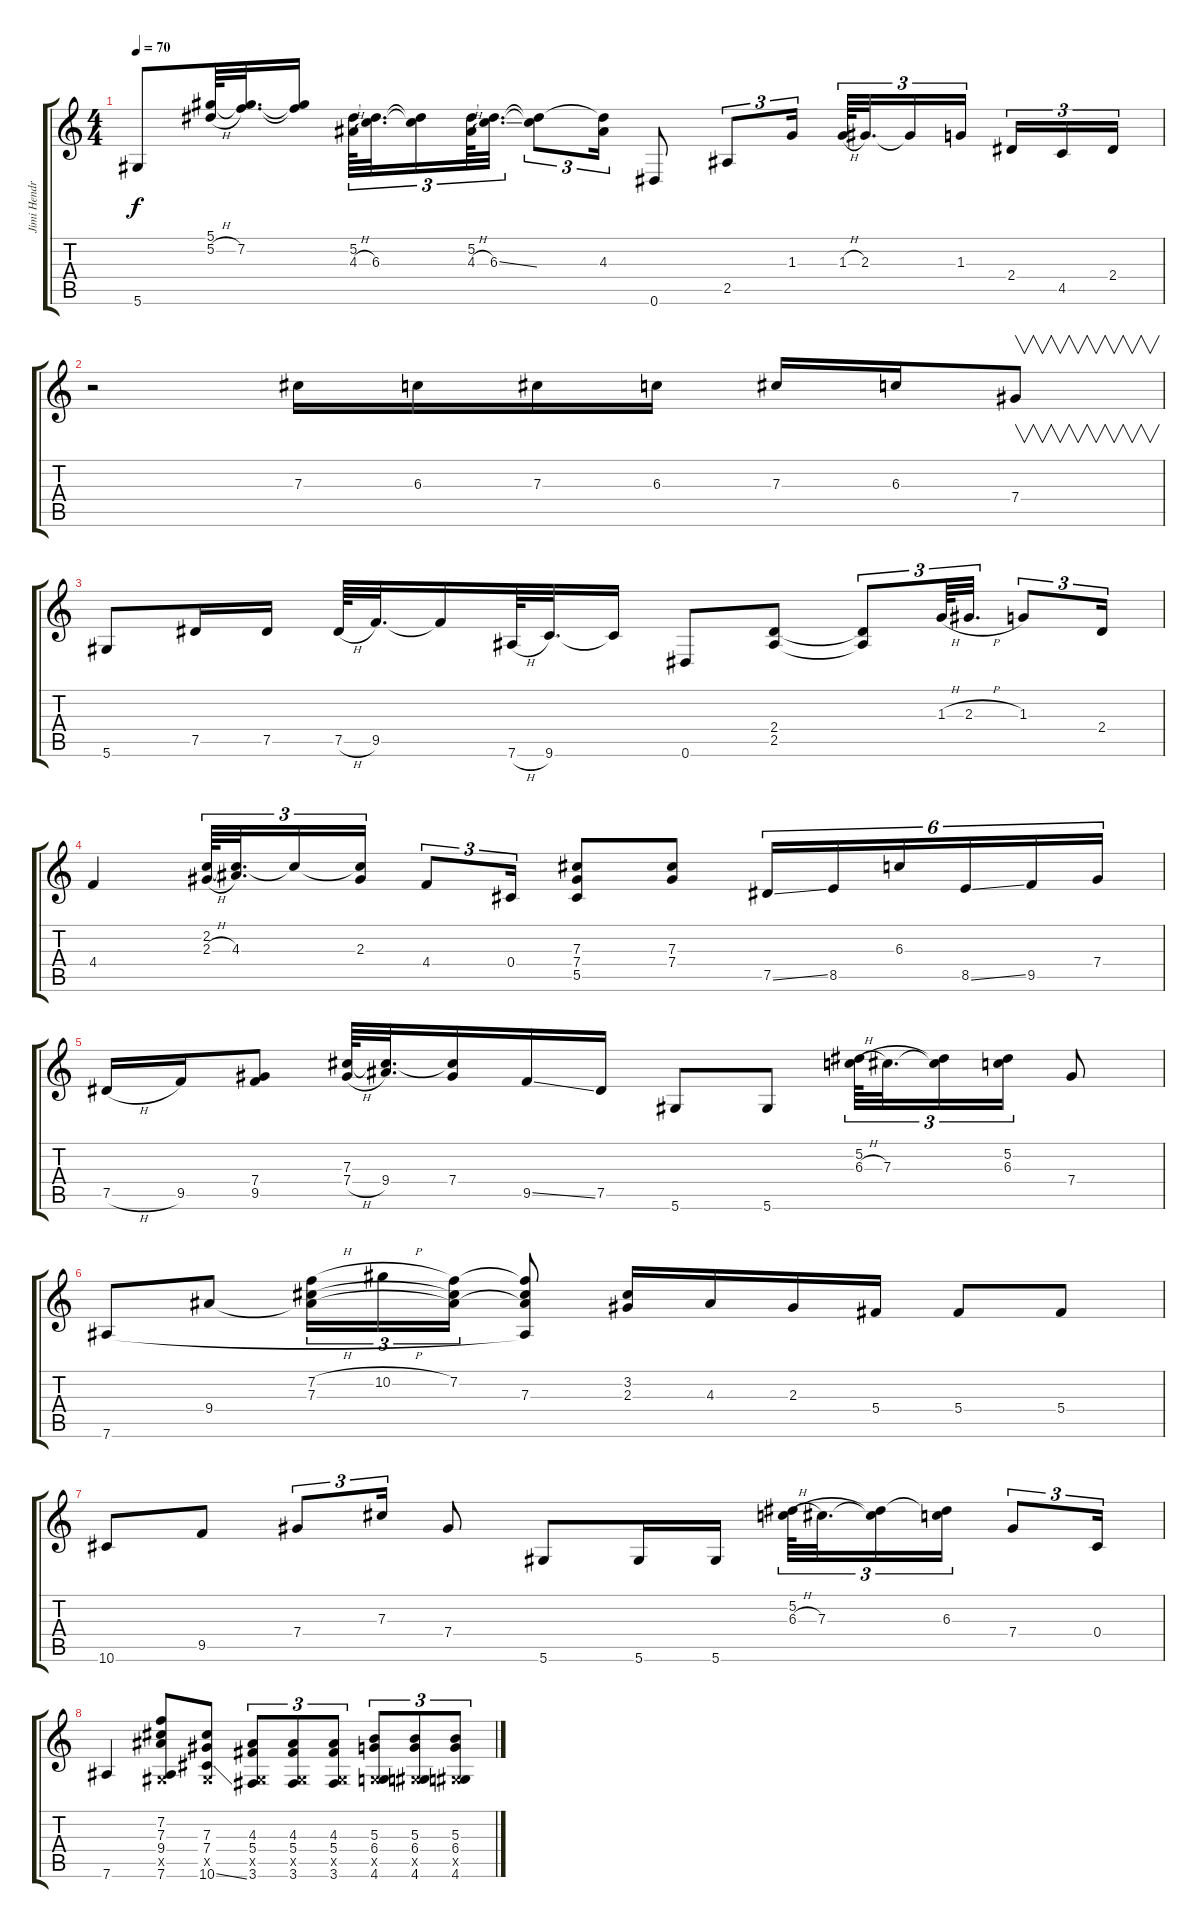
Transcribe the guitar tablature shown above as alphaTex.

\track ("Jimi Hendrix Rhythm" "Jimi Hendr") {instrument acousticguitarnylon}
\staff {score tabs}
\tuning (Eb4 Bb3 Gb3 Db3 Ab2 Eb2) {hide}
\ts (4 4)
\tempo 70
\clef g2
\ks c
5.6.8{dy f} (5.1 5.2{h}).64 (5.1{t} 7.2).32{d} (5.1{t} 7.2{t}).16 (5.2 4.3{h}).64{tu (3 2)} (5.2{t} 6.3).32{d tu (3 2)} (5.2{t} 6.3{t}).16{tu (3 2)} (5.2 4.3{h}).64{tu (3 2)} (5.2{t} 6.3{ss}).32{d tu (3 2)} (5.2{t} 6.3{t}).8{tu (3 2)} (5.2{t} 4.3).16{tu (3 2)} 0.6.8 2.5.8{tu (3 2)} 1.3.16{tu (3 2)} 1.3{h}.64{tu (3 2)} 2.3.32{d tu (3 2)} 2.3{t}.16{tu (3 2)} 1.3.16{tu (3 2)} 2.4.16{tu (3 2)} 4.5.16{tu (3 2)} 2.4.16{tu (3 2)} |
r.2 7.3.16 6.3.16 7.3.16 6.3.16 7.3.16 6.3.16 7.4.8{v} |
5.6.8 7.5.16 7.5.16 7.5{h}.64 9.5.32{d} 9.5{t}.16 7.6{h}.64 9.6.32{d} 9.6{t}.16 0.6.8 (2.4 2.5).8 (2.4{t} 2.5{t}).8{tu (3 2)} 1.3{h}.64{tu (3 2)} 2.3{h}.32{d tu (3 2)} 1.3.8{tu (3 2)} 2.4.16{tu (3 2)} |
4.4.4 (2.2 2.3{h}).64{tu (3 2)} (2.2{t} 4.3).32{d tu (3 2)} 2.2{t}.16{tu (3 2)} (2.2{t} 2.3).16{tu (3 2)} 4.4.8{tu (3 2)} 0.4.16{tu (3 2)} (7.3 7.4 5.5).8 (7.3 7.4).8 7.5{ss}.16{tu (6 4)} 8.5.16{tu (6 4)} 6.3.16{tu (6 4)} 8.5{ss}.16{tu (6 4)} 9.5.16{tu (6 4)} 7.4.16{tu (6 4)} |
7.5{h}.16 9.5.16 (7.4 9.5).8 (7.3 7.4{h}).64 (7.3{t} 9.4).32{d} (7.3{t} 7.4).16 9.5{ss}.16 7.5.16 5.6.8 5.6.8 (5.2 6.3{h}).64{tu (3 2)} 7.3.32{d tu (3 2)} (5.2{t} 7.3{t}).16{tu (3 2)} (5.2 6.3).16{tu (3 2)} 7.4.8 |
7.6.8 9.4.8 (7.2{h} 7.3 9.4{t}).16{tu (3 2)} 10.2{h}.16{tu (3 2)} (7.2 7.3{t} 9.4{t}).16{tu (3 2)} (7.2{t} 7.3 9.4{t} 7.6{t}).8 (3.2 2.3).16 4.3.16 2.3.16 5.4.16 5.4.8 5.4.8 |
10.6.8 9.5.8 7.4.8{tu (3 2)} 7.3.16{tu (3 2)} 7.4.8 5.6.8 5.6.16 5.6.16 (5.2 6.3{h}).64{tu (3 2)} 7.3.32{d tu (3 2)} (5.2{t} 7.3{t}).16{tu (3 2)} (5.2{t} 6.3).16{tu (3 2)} 7.4.8{tu (3 2)} 0.4.16{tu (3 2)} |
7.6.4 (7.2 7.3 9.4 0.5{x} 7.6).8 (7.3 7.4 0.5{x} 10.6{ss}).8 (4.3 5.4 0.5{x} 3.6).8{tu (3 2)} (4.3 5.4 0.5{x} 3.6).8{tu (3 2)} (4.3 5.4 0.5{x} 3.6).8{tu (3 2)} (5.3 6.4 0.5{x} 4.6).8{tu (3 2)} (5.3 6.4 0.5{x} 4.6).8{tu (3 2)} (5.3 6.4 0.5{x} 4.6).8{tu (3 2)}
